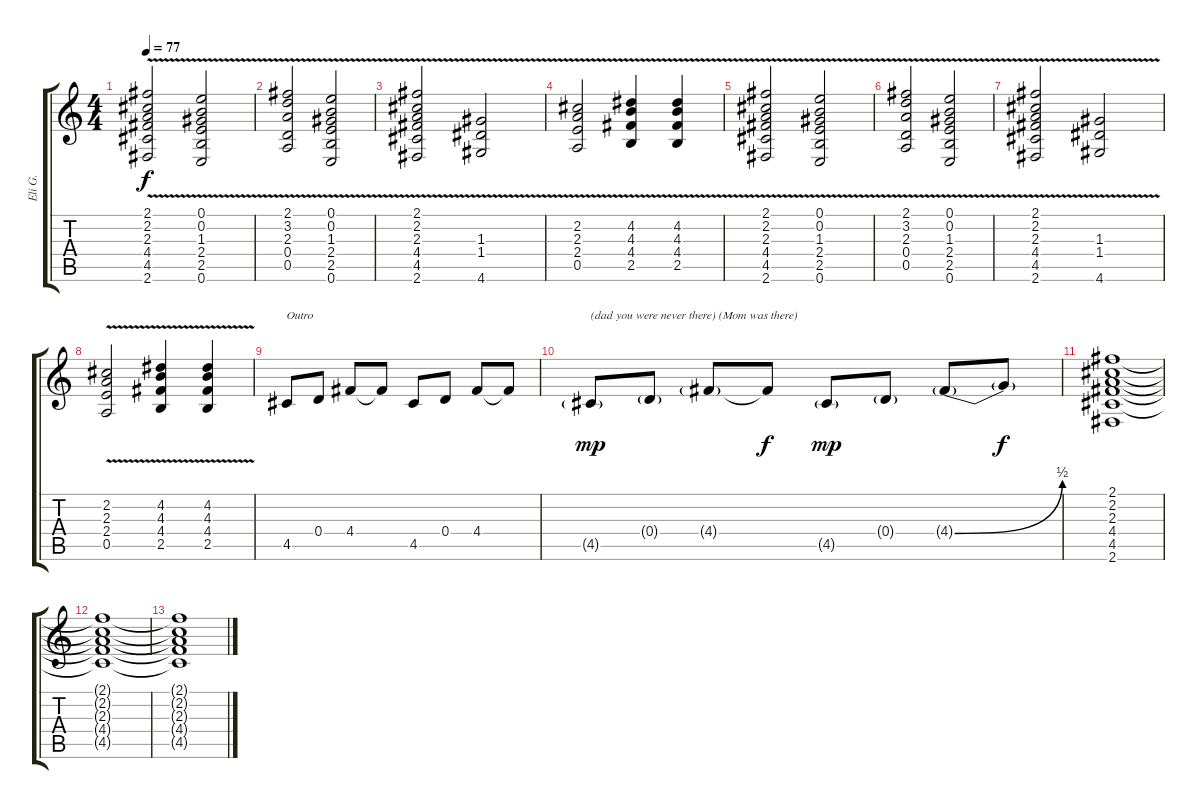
\track ("Eli G." "Eli G.") {instrument electricguitarmuted}
\staff {score tabs}
\tuning (E4 B3 G3 D3 A2 E2) {hide}
\ts (4 4)
\tempo 77
\clef g2
\ks c
(2.1{v} 2.2 2.3 4.4 4.5 2.6).2{dy f} (0.1{v} 0.2 1.3 2.4 2.5 0.6).2 |
(2.1{v} 3.2 2.3 0.4 0.5).2 (0.1{v} 0.2 1.3 2.4 2.5 0.6).2 |
(2.1{v} 2.2 2.3 4.4 4.5 2.6).2 (1.3{v} 1.4 4.6).2 |
(2.2{v} 2.3 2.4 0.5).2 (4.2{v} 4.3 4.4 2.5).4 (4.2{v} 4.3 4.4 2.5).4 |
(2.1{v} 2.2 2.3 4.4 4.5 2.6).2 (0.1{v} 0.2 1.3 2.4 2.5 0.6).2 |
(2.1{v} 3.2 2.3 0.4 0.5).2 (0.1{v} 0.2 1.3 2.4 2.5 0.6).2 |
(2.1{v} 2.2 2.3 4.4 4.5 2.6).2 (1.3{v} 1.4 4.6).2 |
(2.2{v} 2.3 2.4 0.5).2 (4.2{v} 4.3 4.4 2.5).4 (4.2{v} 4.3 4.4 2.5).4 |
4.5.8{txt "Outro"} 0.4.8 4.4.8 4.4{t}.8 4.5.8 0.4.8 4.4.8 4.4{t}.8 |
4.5{g}.8{txt "(dad you were never there) (Mom was there)" dy mp} 0.4{g}.8 4.4{g}.8 4.4{t}.8{dy f} 4.5{g}.8{dy mp} 0.4{g}.8 4.4{be (bend 0 0 60 2) g}.8 4.4{t}.8{dy f} |
(2.1 2.2 2.3 4.4 4.5 2.6).1 |
(2.1{t} 2.2{t} 2.3{t} 4.4{t} 4.5{t}).1 |
(2.1{t} 2.2{t} 2.3{t} 4.4{t} 4.5{t}).1{volume 0}
